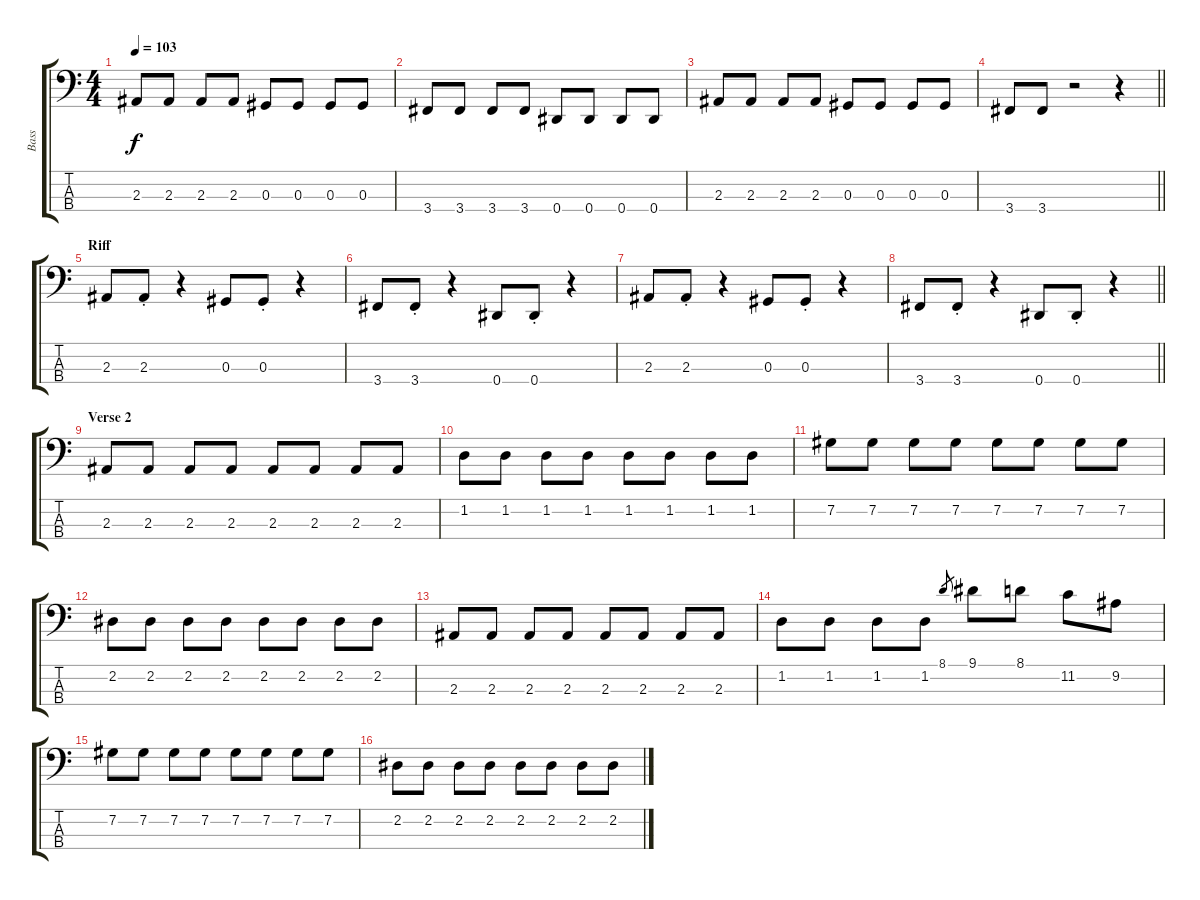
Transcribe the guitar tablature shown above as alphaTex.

\track ("Bass" "Bass") {instrument electricbassfinger}
\staff {score tabs}
\tuning (Gb2 Db2 Ab1 Eb1) {hide}
\ts (4 4)
\tempo 103
\clef f4
\ks c
2.3.8{dy f} 2.3.8 2.3.8 2.3.8 0.3.8 0.3.8 0.3.8 0.3.8 |
3.4.8 3.4.8 3.4.8 3.4.8 0.4.8 0.4.8 0.4.8 0.4.8 |
2.3.8 2.3.8 2.3.8 2.3.8 0.3.8 0.3.8 0.3.8 0.3.8 |
\barLineRight lightlight
3.4.8 3.4.8 r.2 r.4 |
\section ("" "Riff")
2.3.8 2.3{st}.8 r.4 0.3.8 0.3{st}.8 r.4 |
3.4.8 3.4{st}.8 r.4 0.4.8 0.4{st}.8 r.4 |
2.3.8 2.3{st}.8 r.4 0.3.8 0.3{st}.8 r.4 |
\barLineRight lightlight
3.4.8 3.4{st}.8 r.4 0.4.8 0.4{st}.8 r.4 |
\section ("" "Verse 2")
2.3.8 2.3.8 2.3.8 2.3.8 2.3.8 2.3.8 2.3.8 2.3.8 |
1.2.8 1.2.8 1.2.8 1.2.8 1.2.8 1.2.8 1.2.8 1.2.8 |
7.2.8 7.2.8 7.2.8 7.2.8 7.2.8 7.2.8 7.2.8 7.2.8 |
2.2.8 2.2.8 2.2.8 2.2.8 2.2.8 2.2.8 2.2.8 2.2.8 |
2.3.8 2.3.8 2.3.8 2.3.8 2.3.8 2.3.8 2.3.8 2.3.8 |
1.2.8 1.2.8 1.2.8 1.2.8 8.1.8{gr} 9.1.8 8.1.8 11.2.8 9.2.8 |
7.2.8 7.2.8 7.2.8 7.2.8 7.2.8 7.2.8 7.2.8 7.2.8 |
2.2.8 2.2.8 2.2.8 2.2.8 2.2.8 2.2.8 2.2.8 2.2.8
